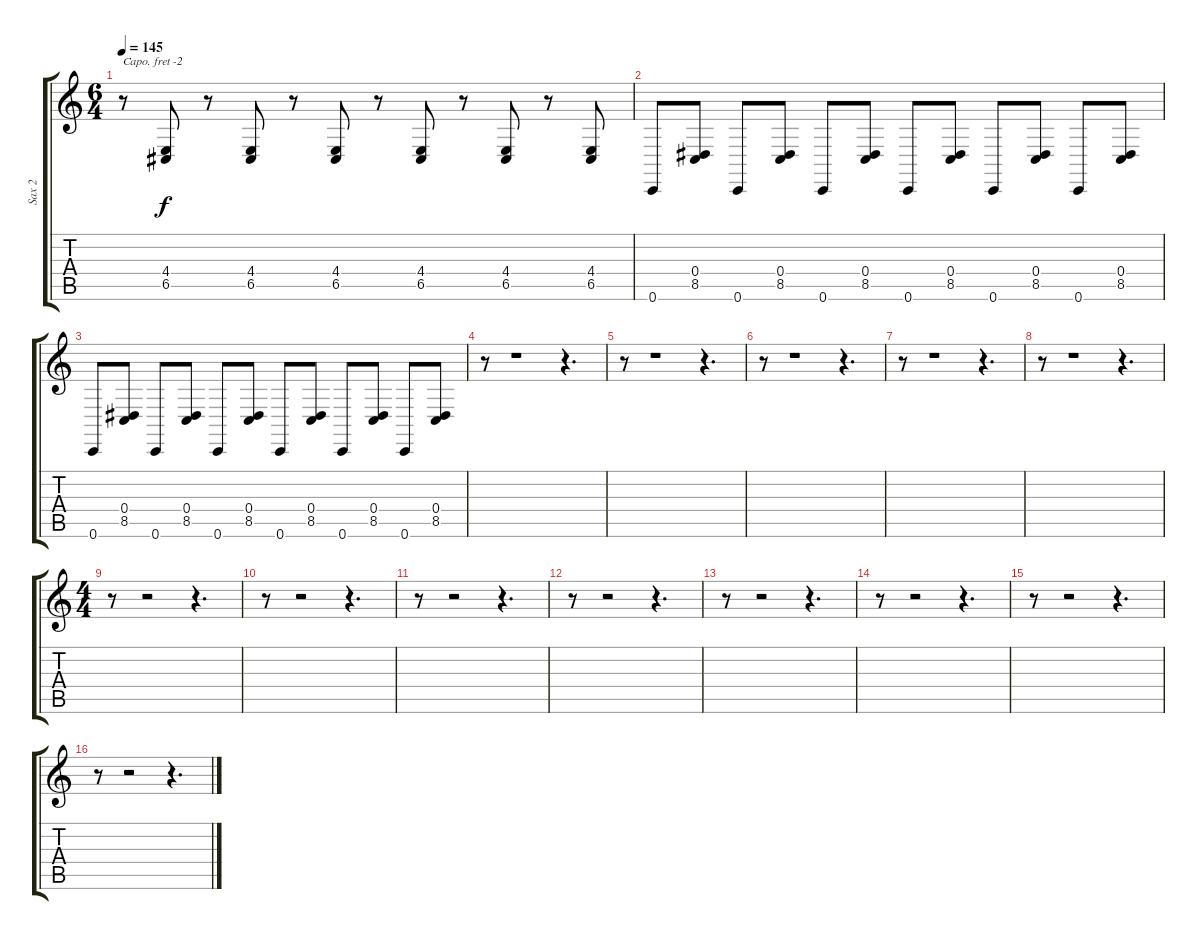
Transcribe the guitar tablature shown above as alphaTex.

\track ("Sax 2" "Sax 2") {instrument clarinet}
\staff {score tabs}
\capo -2
\tuning (E4 B3 G3 D3 A2 D2) {hide}
\ts (6 4)
\tempo 145
\clef g2
\ks c
r.8{dy f} (4.4 6.5).8 r.8 (4.4 6.5).8 r.8 (4.4 6.5).8 r.8 (4.4 6.5).8 r.8 (4.4 6.5).8 r.8 (4.4 6.5).8 |
0.6.8 (0.4 8.5).8 0.6.8 (0.4 8.5).8 0.6.8 (0.4 8.5).8 0.6.8 (0.4 8.5).8 0.6.8 (0.4 8.5).8 0.6.8 (0.4 8.5).8 |
0.6.8 (0.4 8.5).8 0.6.8 (0.4 8.5).8 0.6.8 (0.4 8.5).8 0.6.8 (0.4 8.5).8 0.6.8 (0.4 8.5).8 0.6.8 (0.4 8.5).8 |
r.8 r.1 r.4{d} |
r.8 r.1 r.4{d} |
r.8 r.1 r.4{d} |
r.8 r.1 r.4{d} |
r.8 r.1 r.4{d} |
\ts (4 4)
r.8 r.2 r.4{d} |
r.8 r.2 r.4{d} |
r.8 r.2 r.4{d} |
r.8 r.2 r.4{d} |
r.8 r.2 r.4{d} |
r.8 r.2 r.4{d} |
r.8 r.2 r.4{d} |
r.8 r.2 r.4{d}
